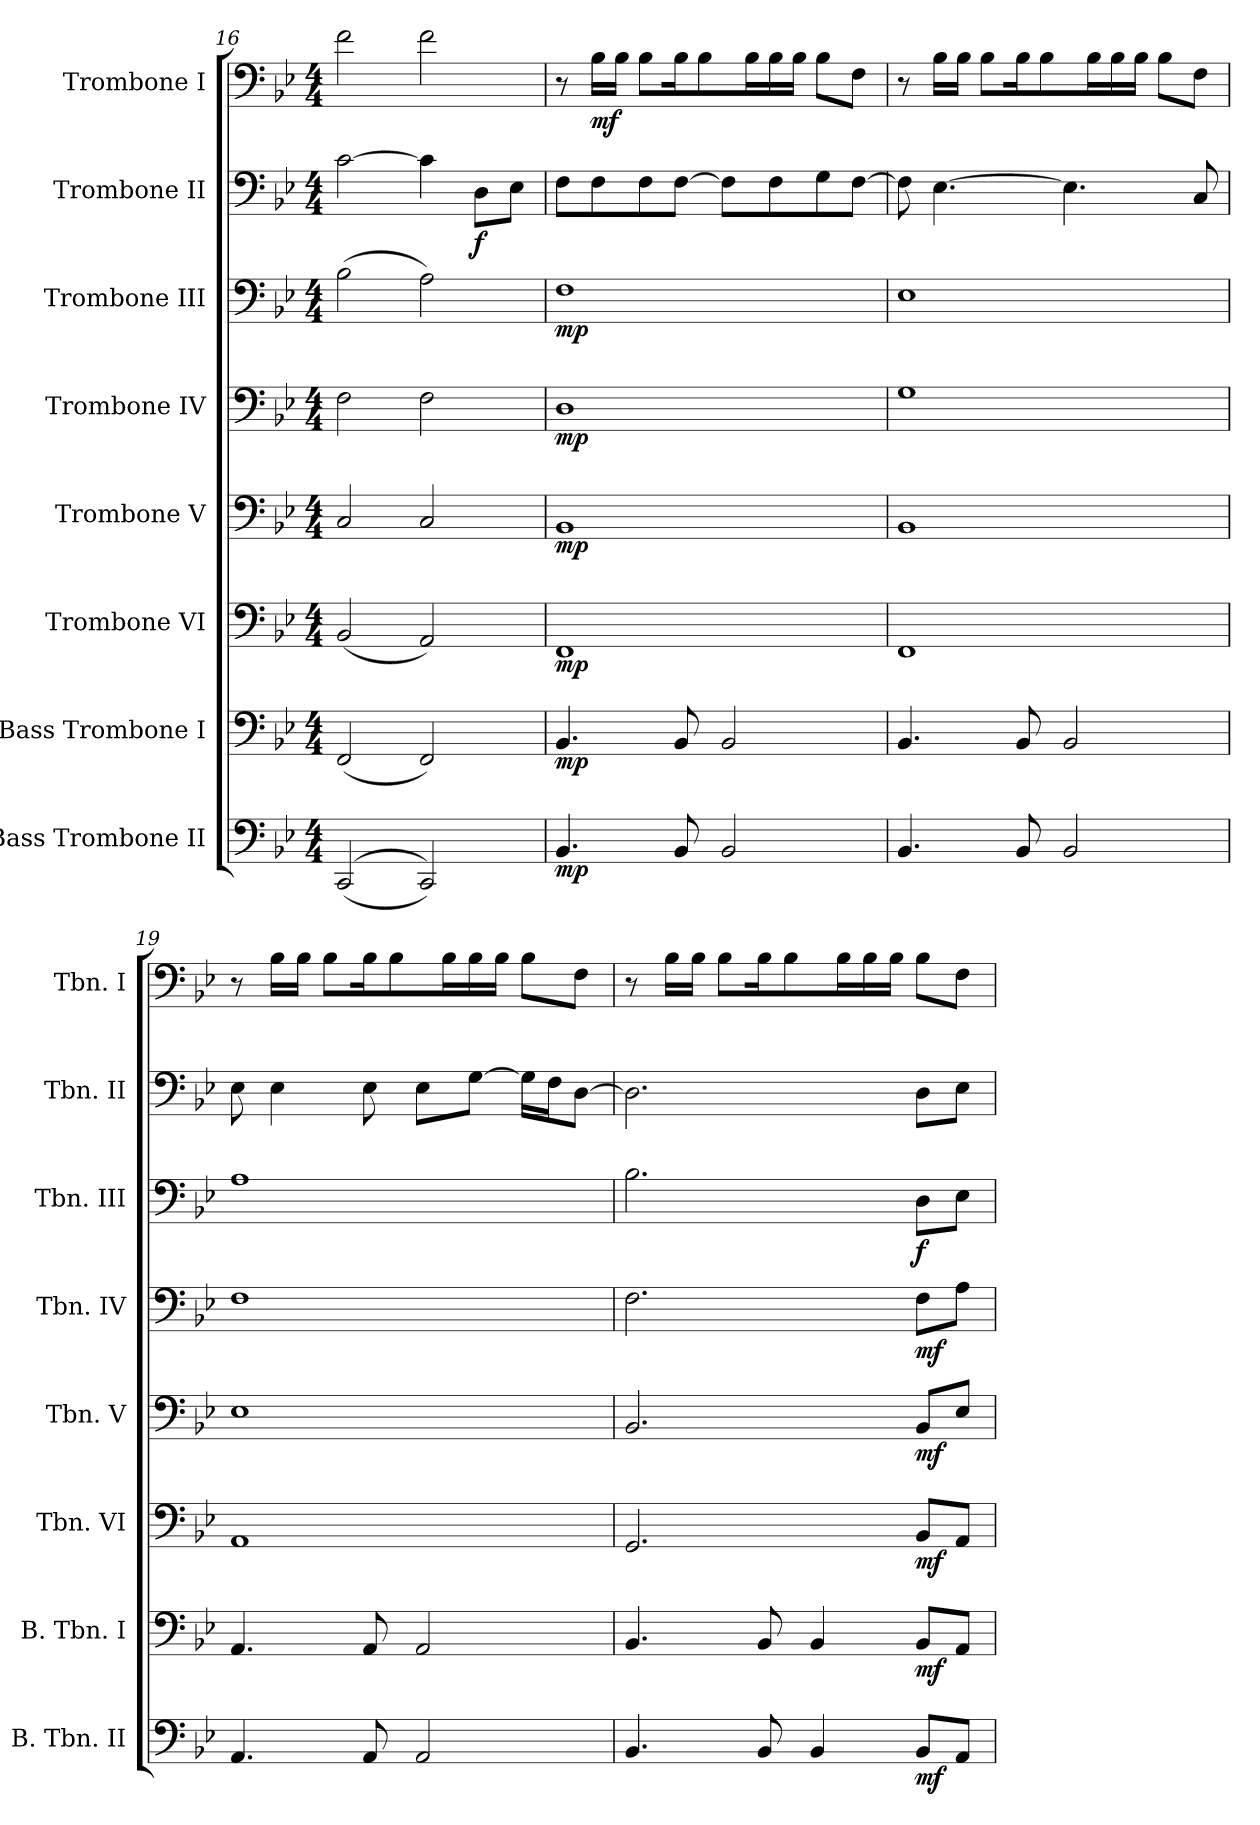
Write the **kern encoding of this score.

**kern	**dynam	**kern	**dynam	**kern	**dynam	**kern	**dynam	**kern	**dynam	**kern	**dynam	**kern	**dynam	**kern	**dynam
*part8	*part8	*part7	*part7	*part6	*part6	*part5	*part5	*part4	*part4	*part3	*part3	*part2	*part2	*part1	*part1
*staff8	*staff8	*staff7	*staff7	*staff6	*staff6	*staff5	*staff5	*staff4	*staff4	*staff3	*staff3	*staff2	*staff2	*staff1	*staff1
*I"Bass Trombone II	*	*I"Bass Trombone I	*	*I"Trombone VI	*	*I"Trombone V	*	*I"Trombone IV	*	*I"Trombone III	*	*I"Trombone II	*	*I"Trombone I	*
*I'B. Tbn. II	*	*I'B. Tbn. I	*	*I'Tbn. VI	*	*I'Tbn. V	*	*I'Tbn. IV	*	*I'Tbn. III	*	*I'Tbn. II	*	*I'Tbn. I	*
*clefF4	*	*clefF4	*	*clefF4	*	*clefF4	*	*clefF4	*	*clefF4	*	*clefF4	*	*clefF4	*
*k[b-e-]	*	*k[b-e-]	*	*k[b-e-]	*	*k[b-e-]	*	*k[b-e-]	*	*k[b-e-]	*	*k[b-e-]	*	*k[b-e-]	*
*M4/4	*	*M4/4	*	*M4/4	*	*M4/4	*	*M4/4	*	*M4/4	*	*M4/4	*	*M4/4	*
=16	=16	=16	=16	=16	=16	=16	=16	=16	=16	=16	=16	=16	=16	=16	=16
((2CC/	.	(2FF/	.	(2BB-/	.	2C/	.	2F\	.	(2B-\	.	[2c\	.	2f\	.
2CC/))	.	2FF/)	.	2AA/)	.	2C/	.	2F\	.	2A\)	.	4c\]	.	2f\	.
!	!	!	!	!	!	!	!	!	!	!	!	!	!LO:DY:b	!	!
.	.	.	.	.	.	.	.	.	.	.	.	8D\L	f	.	.
.	.	.	.	.	.	.	.	.	.	.	.	8E-\J	.	.	.
=17	=17	=17	=17	=17	=17	=17	=17	=17	=17	=17	=17	=17	=17	=17	=17
!	!LO:DY:b	!	!LO:DY:b	!	!LO:DY:b	!	!LO:DY:b	!	!LO:DY:b	!	!LO:DY:b	!	!	!	!
4.BB-/	mp	4.BB-/	mp	1FF	mp	1BB-	mp	1D	mp	1F	mp	8F\L	.	8r	.
!	!	!	!	!	!	!	!	!	!	!	!	!	!	!	!LO:DY:b
.	.	.	.	.	.	.	.	.	.	.	.	8F\	.	16B-\LL	mf
.	.	.	.	.	.	.	.	.	.	.	.	.	.	16B-\JJ	.
.	.	.	.	.	.	.	.	.	.	.	.	8F\	.	8B-\L	.
8BB-/	.	8BB-/	.	.	.	.	.	.	.	.	.	[8F\J	.	16B-\K	.
.	.	.	.	.	.	.	.	.	.	.	.	.	.	8B-\	.
2BB-/	.	2BB-/	.	.	.	.	.	.	.	.	.	8F\L]	.	.	.
.	.	.	.	.	.	.	.	.	.	.	.	.	.	16B-\L	.
.	.	.	.	.	.	.	.	.	.	.	.	8F\	.	16B-\	.
.	.	.	.	.	.	.	.	.	.	.	.	.	.	16B-\JJ	.
.	.	.	.	.	.	.	.	.	.	.	.	8G\	.	8B-\L	.
.	.	.	.	.	.	.	.	.	.	.	.	[8F\J	.	8F\J	.
=18	=18	=18	=18	=18	=18	=18	=18	=18	=18	=18	=18	=18	=18	=18	=18
4.BB-/	.	4.BB-/	.	1FF	.	1BB-	.	1G	.	1E-	.	8F\]	.	8r	.
.	.	.	.	.	.	.	.	.	.	.	.	[4.E-\	.	16B-\LL	.
.	.	.	.	.	.	.	.	.	.	.	.	.	.	16B-\JJ	.
.	.	.	.	.	.	.	.	.	.	.	.	.	.	8B-\L	.
8BB-/	.	8BB-/	.	.	.	.	.	.	.	.	.	.	.	16B-\K	.
.	.	.	.	.	.	.	.	.	.	.	.	.	.	8B-\	.
2BB-/	.	2BB-/	.	.	.	.	.	.	.	.	.	4.E-\]	.	.	.
.	.	.	.	.	.	.	.	.	.	.	.	.	.	16B-\L	.
.	.	.	.	.	.	.	.	.	.	.	.	.	.	16B-\	.
.	.	.	.	.	.	.	.	.	.	.	.	.	.	16B-\JJ	.
.	.	.	.	.	.	.	.	.	.	.	.	.	.	8B-\L	.
.	.	.	.	.	.	.	.	.	.	.	.	8C/	.	8F\J	.
!!LO:PB:g=z
=19	=19	=19	=19	=19	=19	=19	=19	=19	=19	=19	=19	=19	=19	=19	=19
4.AA/	.	4.AA/	.	1AA	.	1E-	.	1F	.	1A	.	8E-\	.	8r	.
.	.	.	.	.	.	.	.	.	.	.	.	4E-\	.	16B-\LL	.
.	.	.	.	.	.	.	.	.	.	.	.	.	.	16B-\JJ	.
.	.	.	.	.	.	.	.	.	.	.	.	.	.	8B-\L	.
8AA/	.	8AA/	.	.	.	.	.	.	.	.	.	8E-\	.	16B-\K	.
.	.	.	.	.	.	.	.	.	.	.	.	.	.	8B-\	.
2AA/	.	2AA/	.	.	.	.	.	.	.	.	.	8E-\L	.	.	.
.	.	.	.	.	.	.	.	.	.	.	.	.	.	16B-\L	.
.	.	.	.	.	.	.	.	.	.	.	.	[8G\J	.	16B-\	.
.	.	.	.	.	.	.	.	.	.	.	.	.	.	16B-\JJ	.
.	.	.	.	.	.	.	.	.	.	.	.	16G\LL]	.	8B-\L	.
.	.	.	.	.	.	.	.	.	.	.	.	16F\J	.	.	.
.	.	.	.	.	.	.	.	.	.	.	.	[8D\J	.	8F\J	.
=20	=20	=20	=20	=20	=20	=20	=20	=20	=20	=20	=20	=20	=20	=20	=20
4.BB-/	.	4.BB-/	.	2.GG/	.	2.BB-/	.	2.F\	.	2.B-\	.	2.D\]	.	8r	.
.	.	.	.	.	.	.	.	.	.	.	.	.	.	16B-\LL	.
.	.	.	.	.	.	.	.	.	.	.	.	.	.	16B-\JJ	.
.	.	.	.	.	.	.	.	.	.	.	.	.	.	8B-\L	.
8BB-/	.	8BB-/	.	.	.	.	.	.	.	.	.	.	.	16B-\K	.
.	.	.	.	.	.	.	.	.	.	.	.	.	.	8B-\	.
4BB-/	.	4BB-/	.	.	.	.	.	.	.	.	.	.	.	.	.
.	.	.	.	.	.	.	.	.	.	.	.	.	.	16B-\L	.
.	.	.	.	.	.	.	.	.	.	.	.	.	.	16B-\	.
.	.	.	.	.	.	.	.	.	.	.	.	.	.	16B-\JJ	.
!	!LO:DY:b	!	!LO:DY:b	!	!LO:DY:b	!	!LO:DY:b	!	!LO:DY:b	!	!LO:DY:b	!	!	!	!
8BB-/L	mf	8BB-/L	mf	8BB-/L	mf	8BB-/L	mf	8F\L	mf	8D\L	f	8D\L	.	8B-\L	.
8AA/J	.	8AA/J	.	8AA/J	.	8E-/J	.	8A\J	.	8E-\J	.	8E-\J	.	8F\J	.
=	=	=	=	=	=	=	=	=	=	=	=	=	=	=	=
*-	*-	*-	*-	*-	*-	*-	*-	*-	*-	*-	*-	*-	*-	*-	*-
